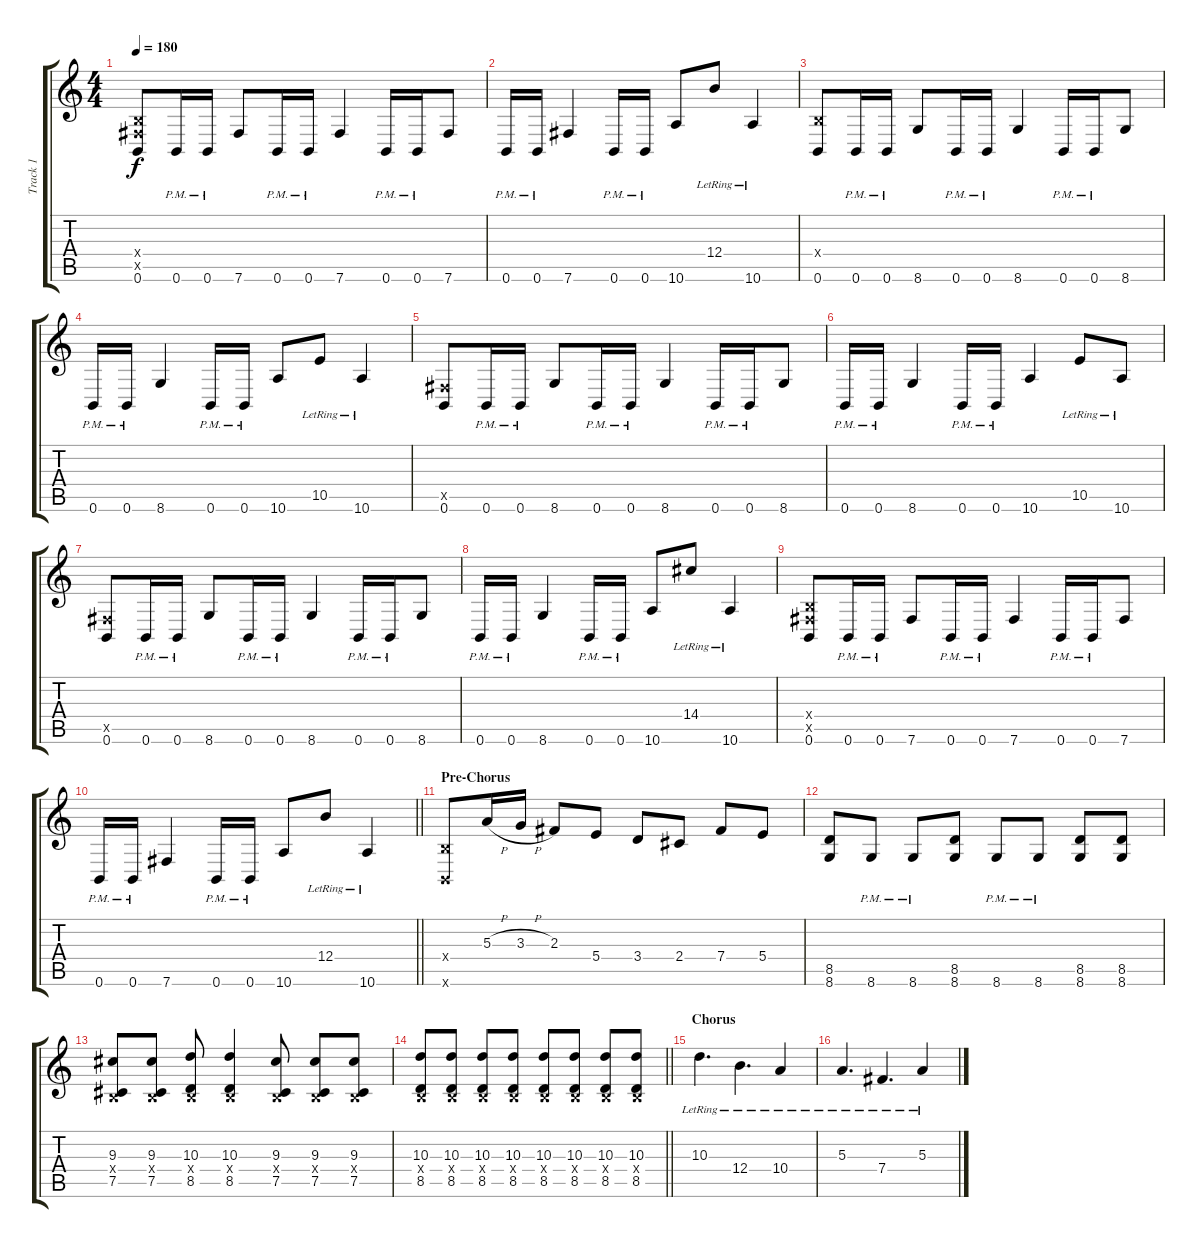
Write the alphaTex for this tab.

\track ("Track 1" "Track 1") {instrument distortionguitar}
\staff {score tabs}
\tuning (Db4 Ab3 E3 B2 Gb2 B1) {hide}
\ts (4 4)
\tempo 180
\clef g2
\ks c
(0.4{x} 0.5{x} 0.6).8{dy f} 0.6{pm}.16 0.6{pm}.16 7.6.8 0.6{pm}.16 0.6{pm}.16 7.6.4 0.6{pm}.16 0.6{pm}.16 7.6.8 |
0.6{pm}.16 0.6{pm}.16 7.6.4 0.6{pm}.16 0.6{pm}.16 10.6.8 12.4{lr}.8 10.6{lr}.4 |
(0.4{x} 0.6).8 0.6{pm}.16 0.6{pm}.16 8.6.8 0.6{pm}.16 0.6{pm}.16 8.6.4 0.6{pm}.16 0.6{pm}.16 8.6.8 |
0.6{pm}.16 0.6{pm}.16 8.6.4 0.6{pm}.16 0.6{pm}.16 10.6.8 10.5{lr}.8 10.6{lr}.4 |
(0.5{x} 0.6).8 0.6{pm}.16 0.6{pm}.16 8.6.8 0.6{pm}.16 0.6{pm}.16 8.6.4 0.6{pm}.16 0.6{pm}.16 8.6.8 |
0.6{pm}.16 0.6{pm}.16 8.6.4 0.6{pm}.16 0.6{pm}.16 10.6.4 10.5{lr}.8 10.6{lr}.8 |
(0.5{x} 0.6).8 0.6{pm}.16 0.6{pm}.16 8.6.8 0.6{pm}.16 0.6{pm}.16 8.6.4 0.6{pm}.16 0.6{pm}.16 8.6.8 |
0.6{pm}.16 0.6{pm}.16 8.6.4 0.6{pm}.16 0.6{pm}.16 10.6.8 14.4{lr}.8 10.6{lr}.4 |
(0.4{x} 0.5{x} 0.6).8 0.6{pm}.16 0.6{pm}.16 7.6.8 0.6{pm}.16 0.6{pm}.16 7.6.4 0.6{pm}.16 0.6{pm}.16 7.6.8 |
\barLineRight lightlight
0.6{pm}.16 0.6{pm}.16 7.6.4 0.6{pm}.16 0.6{pm}.16 10.6.8 12.4{lr}.8 10.6{lr}.4 |
\section ("" "Pre-Chorus")
(0.4{x} 0.6{x}).8 5.3{h}.16 3.3{h}.16 2.3.8 5.4.8 3.4.8 2.4.8 7.4.8 5.4.8 |
(8.5 8.6).8 8.6{pm}.8 8.6{pm}.8 (8.5 8.6).8 8.6{pm}.8 8.6{pm}.8 (8.5 8.6).8 (8.5 8.6).8 |
(9.3 0.4{x} 7.5).8 (9.3 0.4{x} 7.5).8 (10.3 0.4{x} 8.5).8 (10.3 0.4{x} 8.5).4 (9.3 0.4{x} 7.5).8 (9.3 0.4{x} 7.5).8 (9.3 0.4{x} 7.5).8 |
\barLineRight lightlight
(10.3 0.4{x} 8.5).8 (10.3 0.4{x} 8.5).8 (10.3 0.4{x} 8.5).8 (10.3 0.4{x} 8.5).8 (10.3 0.4{x} 8.5).8 (10.3 0.4{x} 8.5).8 (10.3 0.4{x} 8.5).8 (10.3 0.4{x} 8.5).8 |
\section ("" "Chorus")
10.3{lr}.4{d} 12.4{lr}.4{d} 10.4{lr}.4 |
5.3{lr}.4{d} 7.4{lr}.4{d} 5.3{lr}.4
